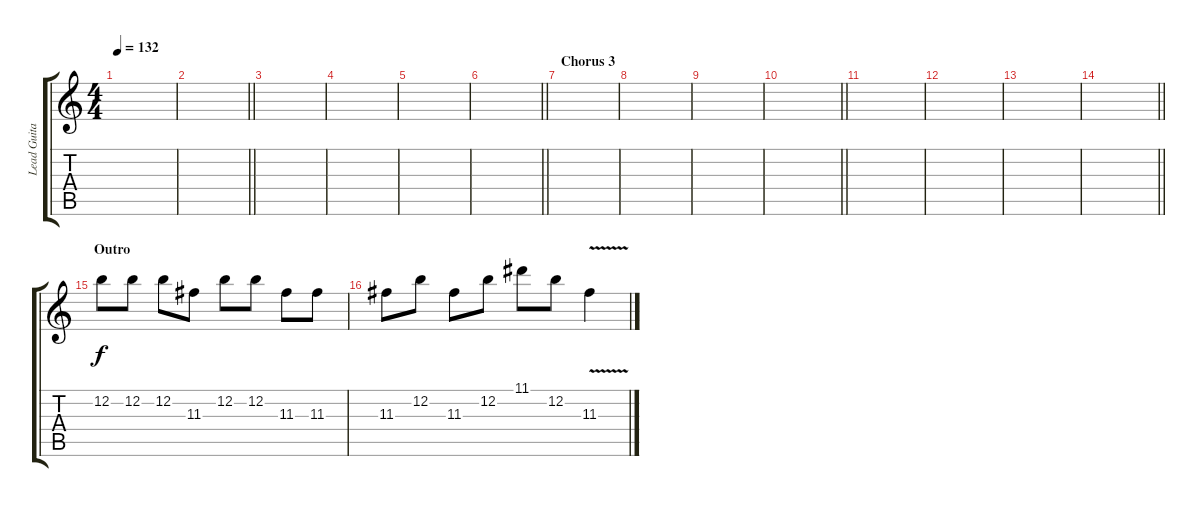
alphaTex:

\track ("Lead Guitar" "Lead Guita") {instrument distortionguitar}
\staff {score tabs}
\tuning (E4 B3 G3 D3 A2 E2) {hide}
\ts (4 4)
\tempo 132
\clef g2
\ks c
|
\barLineRight lightlight
|
|
|
|
\barLineRight lightlight
|
\section ("" "Chorus 3")
|
|
|
\barLineRight lightlight
|
|
|
|
\barLineRight lightlight
|
\section ("" "Outro")
12.2.8{volume 12} 12.2.8 12.2.8 11.3.8 12.2.8 12.2.8 11.3.8 11.3.8 |
11.3.8 12.2.8 11.3.8 12.2.8 11.1.8 12.2.8 11.3{v}.4
